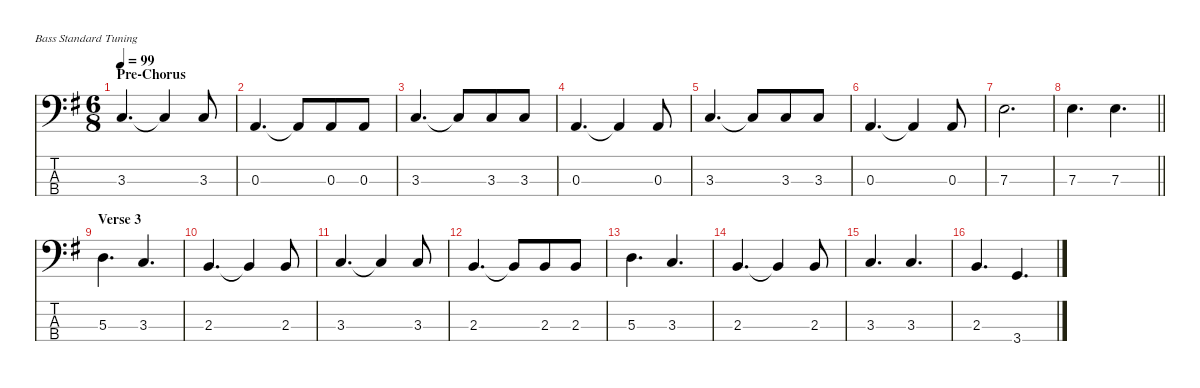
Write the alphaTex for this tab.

\defaultSystemsLayout 4
\hideDynamics
\bracketExtendMode nobrackets
\singleTrackTrackNamePolicy hidden
\multiTrackTrackNamePolicy hidden
\otherSystemsTrackNameOrientation horizontal
\track ("Jeff Ament" "el.bs.") {defaultSystemsLayout 8 instrument electricbassfinger}
\staff {score tabs}
\tuning (G2 D2 A1 E1)
\ts (6 8)
\section ("" "Pre-Chorus")
\tempo 99
\clef f4
\ks g
3.3{acc forcenatural}.4{d dy f beam Up} 3.3{t acc forcenatural}.4{beam Up} 3.3{acc forcenatural}.8{beam Up} |
0.3{acc forcenatural}.4{d beam Up} 0.3{t acc forcenatural}.8{beam Up} 0.3{acc forcenatural}.8{beam Up} 0.3{acc forcenatural}.8{beam Up} |
3.3{acc forcenatural}.4{d beam Up} 3.3{t acc forcenatural}.8{beam Up} 3.3{acc forcenatural}.8{beam Up} 3.3{acc forcenatural}.8{beam Up} |
0.3{acc forcenatural}.4{d beam Up} 0.3{t acc forcenatural}.4{beam Up} 0.3{acc forcenatural}.8{beam Up} |
3.3{acc forcenatural}.4{d beam Up} 3.3{t acc forcenatural}.8{beam Up} 3.3{acc forcenatural}.8{beam Up} 3.3{acc forcenatural}.8{beam Up} |
0.3{acc forcenatural}.4{d beam Up} 0.3{t acc forcenatural}.4{beam Up} 0.3{acc forcenatural}.8{beam Up} |
7.3{acc forcenatural}.2{d beam Down} |
\barLineRight lightlight
7.3{acc forcenatural}.4{d beam Down} 7.3{acc forcenatural}.4{d beam Down} |
\section ("" "Verse 3")
5.3{acc forcenatural}.4{d beam Down} 3.3{acc forcenatural}.4{d beam Up} |
2.3{acc forcenatural}.4{d beam Up} 2.3{t acc forcenatural}.4{beam Up} 2.3{acc forcenatural}.8{beam Up} |
3.3{acc forcenatural}.4{d beam Up} 3.3{t acc forcenatural}.4{beam Up} 3.3{acc forcenatural}.8{beam Up} |
2.3{acc forcenatural}.4{d beam Up} 2.3{t acc forcenatural}.8{beam Up} 2.3{acc forcenatural}.8{beam Up} 2.3{acc forcenatural}.8{beam Up} |
5.3{acc forcenatural}.4{d beam Down} 3.3{acc forcenatural}.4{d beam Up} |
2.3{acc forcenatural}.4{d beam Up} 2.3{t acc forcenatural}.4{beam Up} 2.3{acc forcenatural}.8{beam Up} |
3.3{acc forcenatural}.4{d beam Up} 3.3{acc forcenatural}.4{d beam Up} |
2.3{acc forcenatural}.4{d beam Up} 3.4{acc forcenatural}.4{d beam Up}
